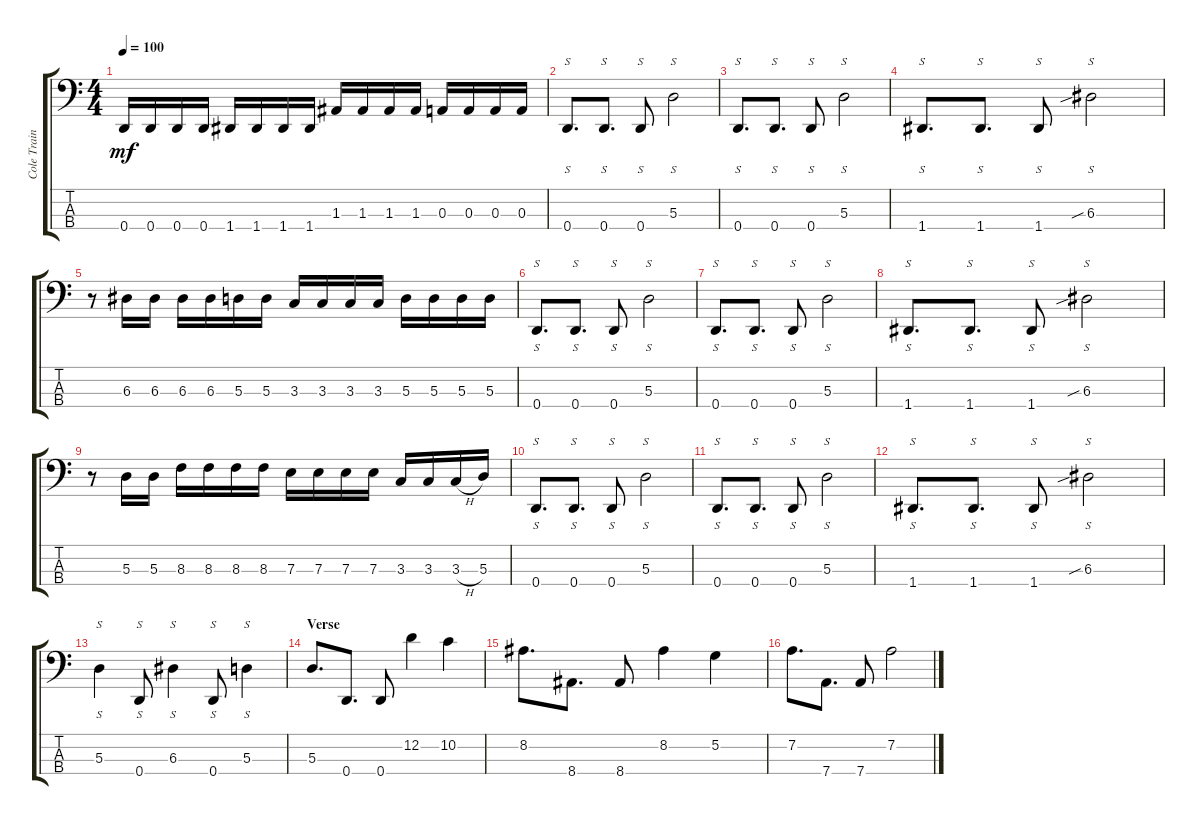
\track ("Cole Train" "Cole Train") {instrument electricbassfinger}
\staff {score tabs}
\tuning (G2 D2 A1 D1) {hide}
\ts (4 4)
\tempo 100
\clef f4
\ks c
0.4.16{dy mf} 0.4.16 0.4.16 0.4.16 1.4.16 1.4.16 1.4.16 1.4.16 1.3.16 1.3.16 1.3.16 1.3.16 0.3.16 0.3.16 0.3.16 0.3.16 |
0.4.8{s d} 0.4.8{s d} 0.4.8{s} 5.3.2{s} |
0.4.8{s d} 0.4.8{s d} 0.4.8{s} 5.3.2{s} |
1.4.8{s d} 1.4.8{s d} 1.4.8{s} 6.3{sib}.2{s} |
r.8 6.3.16 6.3.16 6.3.16 6.3.16 5.3.16 5.3.16 3.3.16 3.3.16 3.3.16 3.3.16 5.3.16 5.3.16 5.3.16 5.3.16 |
0.4.8{s d} 0.4.8{s d} 0.4.8{s} 5.3.2{s} |
0.4.8{s d} 0.4.8{s d} 0.4.8{s} 5.3.2{s} |
1.4.8{s d} 1.4.8{s d} 1.4.8{s} 6.3{sib}.2{s} |
r.8 5.3.16 5.3.16 8.3.16 8.3.16 8.3.16 8.3.16 7.3.16 7.3.16 7.3.16 7.3.16 3.3.16 3.3.16 3.3{h}.16 5.3.16 |
0.4.8{s d} 0.4.8{s d} 0.4.8{s} 5.3.2{s} |
0.4.8{s d} 0.4.8{s d} 0.4.8{s} 5.3.2{s} |
1.4.8{s d} 1.4.8{s d} 1.4.8{s} 6.3{sib}.2{s} |
5.3.4{s} 0.4.8{s} 6.3.4{s} 0.4.8{s} 5.3.4{s} |
\section ("" "Verse")
5.3.8{d} 0.4.8{d} 0.4.8 12.2.4 10.2.4 |
8.2.8{d} 8.4.8{d} 8.4.8 8.2.4 5.2.4 |
7.2.8{d} 7.4.8{d} 7.4.8 7.2.2
